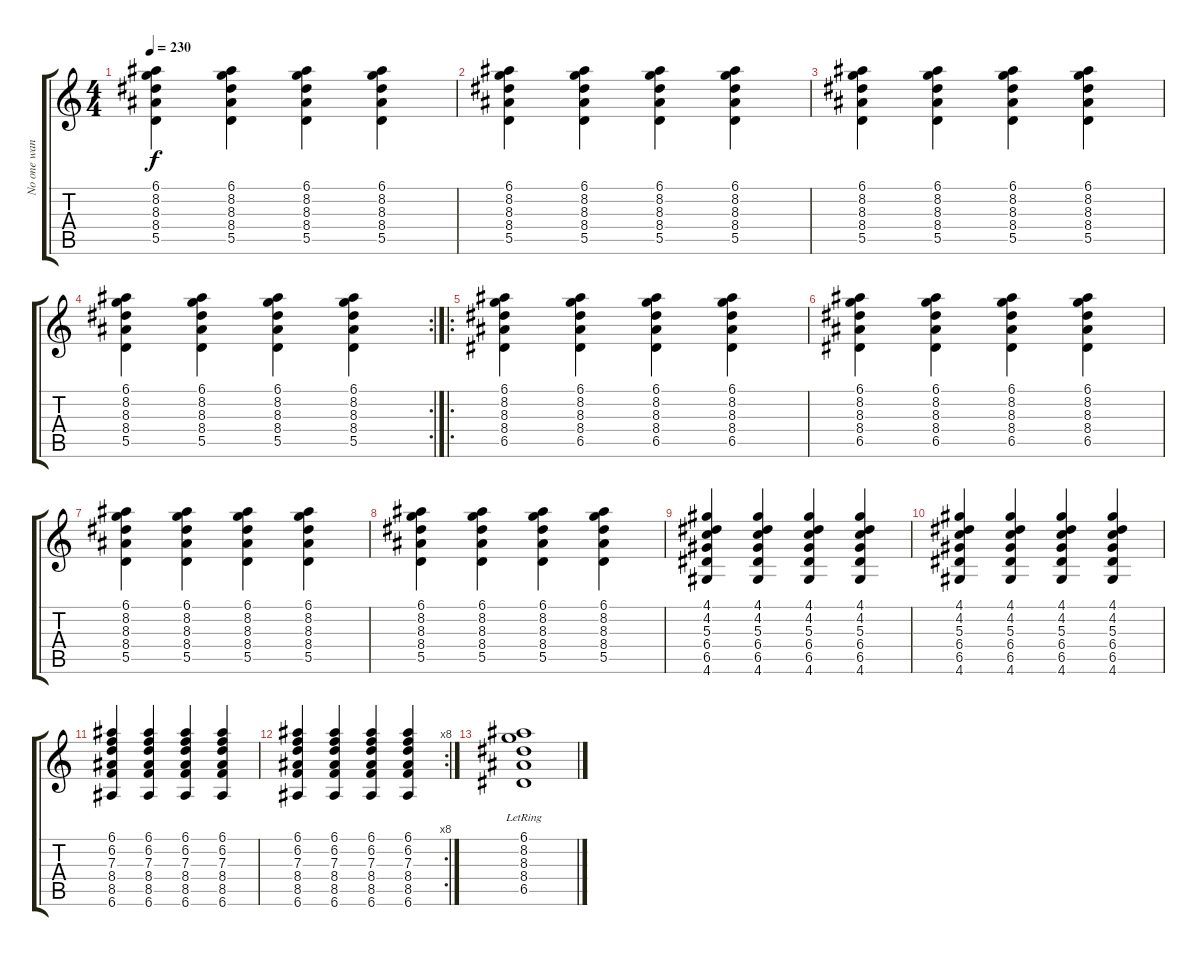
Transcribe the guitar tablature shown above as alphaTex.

\track ("No one wants to know you when your down " "No one wan") {instrument overdrivenguitar}
\staff {score tabs}
\tuning (E4 B3 G3 D3 A2 E2) {hide}
\ts (4 4)
\tempo 230
\clef g2
\ks c
(6.1 8.2 8.3 8.4 5.5).4{dy f} (6.1 8.2 8.3 8.4 5.5).4 (6.1 8.2 8.3 8.4 5.5).4 (6.1 8.2 8.3 8.4 5.5).4 |
(6.1 8.2 8.3 8.4 5.5).4 (6.1 8.2 8.3 8.4 5.5).4 (6.1 8.2 8.3 8.4 5.5).4 (6.1 8.2 8.3 8.4 5.5).4 |
(6.1 8.2 8.3 8.4 5.5).4 (6.1 8.2 8.3 8.4 5.5).4 (6.1 8.2 8.3 8.4 5.5).4 (6.1 8.2 8.3 8.4 5.5).4 |
\rc 2
(6.1 8.2 8.3 8.4 5.5).4 (6.1 8.2 8.3 8.4 5.5).4 (6.1 8.2 8.3 8.4 5.5).4 (6.1 8.2 8.3 8.4 5.5).4 |
\ro
(6.1 8.2 8.3 8.4 6.5).4 (6.1 8.2 8.3 8.4 6.5).4 (6.1 8.2 8.3 8.4 6.5).4 (6.1 8.2 8.3 8.4 6.5).4 |
(6.1 8.2 8.3 8.4 6.5).4 (6.1 8.2 8.3 8.4 6.5).4 (6.1 8.2 8.3 8.4 6.5).4 (6.1 8.2 8.3 8.4 6.5).4 |
(6.1 8.2 8.3 8.4 5.5).4 (6.1 8.2 8.3 8.4 5.5).4 (6.1 8.2 8.3 8.4 5.5).4 (6.1 8.2 8.3 8.4 5.5).4 |
(6.1 8.2 8.3 8.4 5.5).4 (6.1 8.2 8.3 8.4 5.5).4 (6.1 8.2 8.3 8.4 5.5).4 (6.1 8.2 8.3 8.4 5.5).4 |
(4.1 4.2 5.3 6.4 6.5 4.6).4 (4.1 4.2 5.3 6.4 6.5 4.6).4 (4.1 4.2 5.3 6.4 6.5 4.6).4 (4.1 4.2 5.3 6.4 6.5 4.6).4 |
(4.1 4.2 5.3 6.4 6.5 4.6).4 (4.1 4.2 5.3 6.4 6.5 4.6).4 (4.1 4.2 5.3 6.4 6.5 4.6).4 (4.1 4.2 5.3 6.4 6.5 4.6).4 |
(6.1 6.2 7.3 8.4 8.5 6.6).4 (6.1 6.2 7.3 8.4 8.5 6.6).4 (6.1 6.2 7.3 8.4 8.5 6.6).4 (6.1 6.2 7.3 8.4 8.5 6.6).4 |
\rc 8
(6.1 6.2 7.3 8.4 8.5 6.6).4 (6.1 6.2 7.3 8.4 8.5 6.6).4 (6.1 6.2 7.3 8.4 8.5 6.6).4 (6.1 6.2 7.3 8.4 8.5 6.6).4 |
(6.1{lr} 8.2{lr} 8.3{lr} 8.4{lr} 6.5{lr}).1
